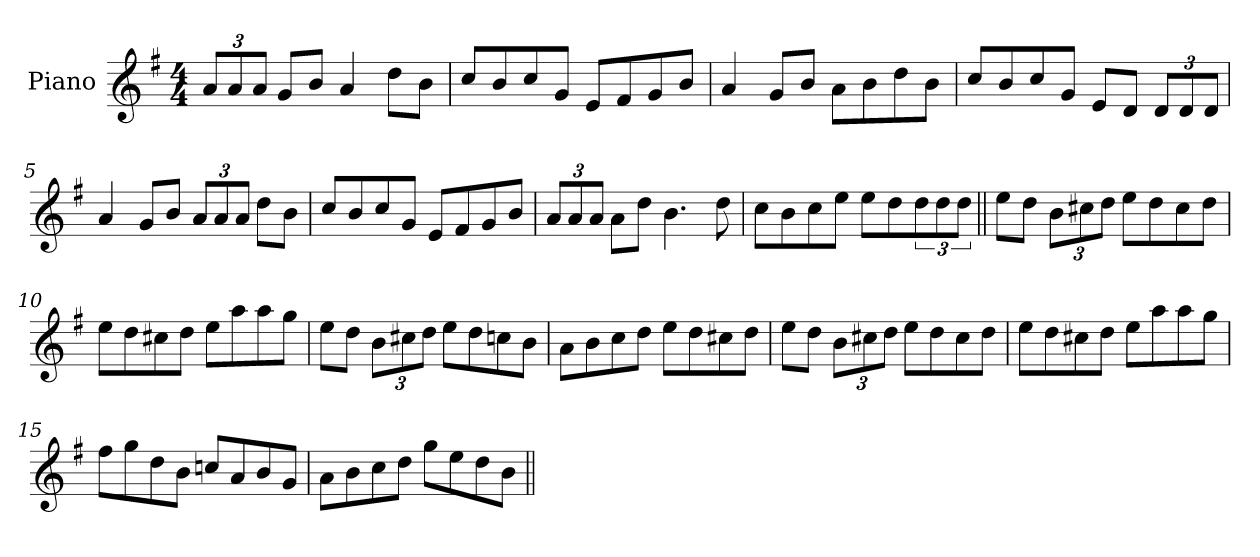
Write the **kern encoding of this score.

**kern
*part1
*staff1
*I"Piano
*I'Pno
*clefG2
*k[f#]
*D:mix
*M4/4
=1
12a/L
12a/
12a/J
8g/L
8b/J
4a/
8dd\L
8b\J
=2
8cc/L
8b/
8cc/
8g/J
8e/L
8f#/
8g/
8b/J
=3
4a/
8g/L
8b/J
8a\L
8b\
8dd\
8b\J
=4
8cc/L
8b/
8cc/
8g/J
8e/L
8d/J
12d/L
12d/
12d/J
=5
4a/
8g/L
8b/J
12a/L
12a/
12a/J
8dd\L
8b\J
=6
8cc/L
8b/
8cc/
8g/J
8e/L
8f#/
8g/
8b/J
=7
12a/L
12a/
12a/J
8a\L
8dd\J
4.b\
8dd\
=8
8cc\L
8b\
8cc\
8ee\J
8ee\L
8dd\
12dd\
12dd\
12dd\J
=9||
8ee\L
8dd\J
12b\L
12cc#X\
12dd\J
8ee\L
8dd\
8cc#\
8dd\J
=10
8ee\L
8dd\
8cc#X\
8dd\J
8ee\L
8aa\
8aa\
8gg\J
=11
8ee\L
8dd\J
12b\L
12cc#X\
12dd\J
8ee\L
8dd\
8ccn\
8b\J
=12
8a\L
8b\
8cc\
8dd\J
8ee\L
8dd\
8cc#X\
8dd\J
=13
8ee\L
8dd\J
12b\L
12cc#X\
12dd\J
8ee\L
8dd\
8cc#\
8dd\J
=14
8ee\L
8dd\
8cc#X\
8dd\J
8ee\L
8aa\
8aa\
8gg\J
=15
8ff#\L
8gg\
8dd\
8b\J
8ccn/L
8a/
8b/
8g/J
=16
8a\L
8b\
8cc\
8dd\J
8gg\L
8ee\
8dd\
8b\J
=||
*-
